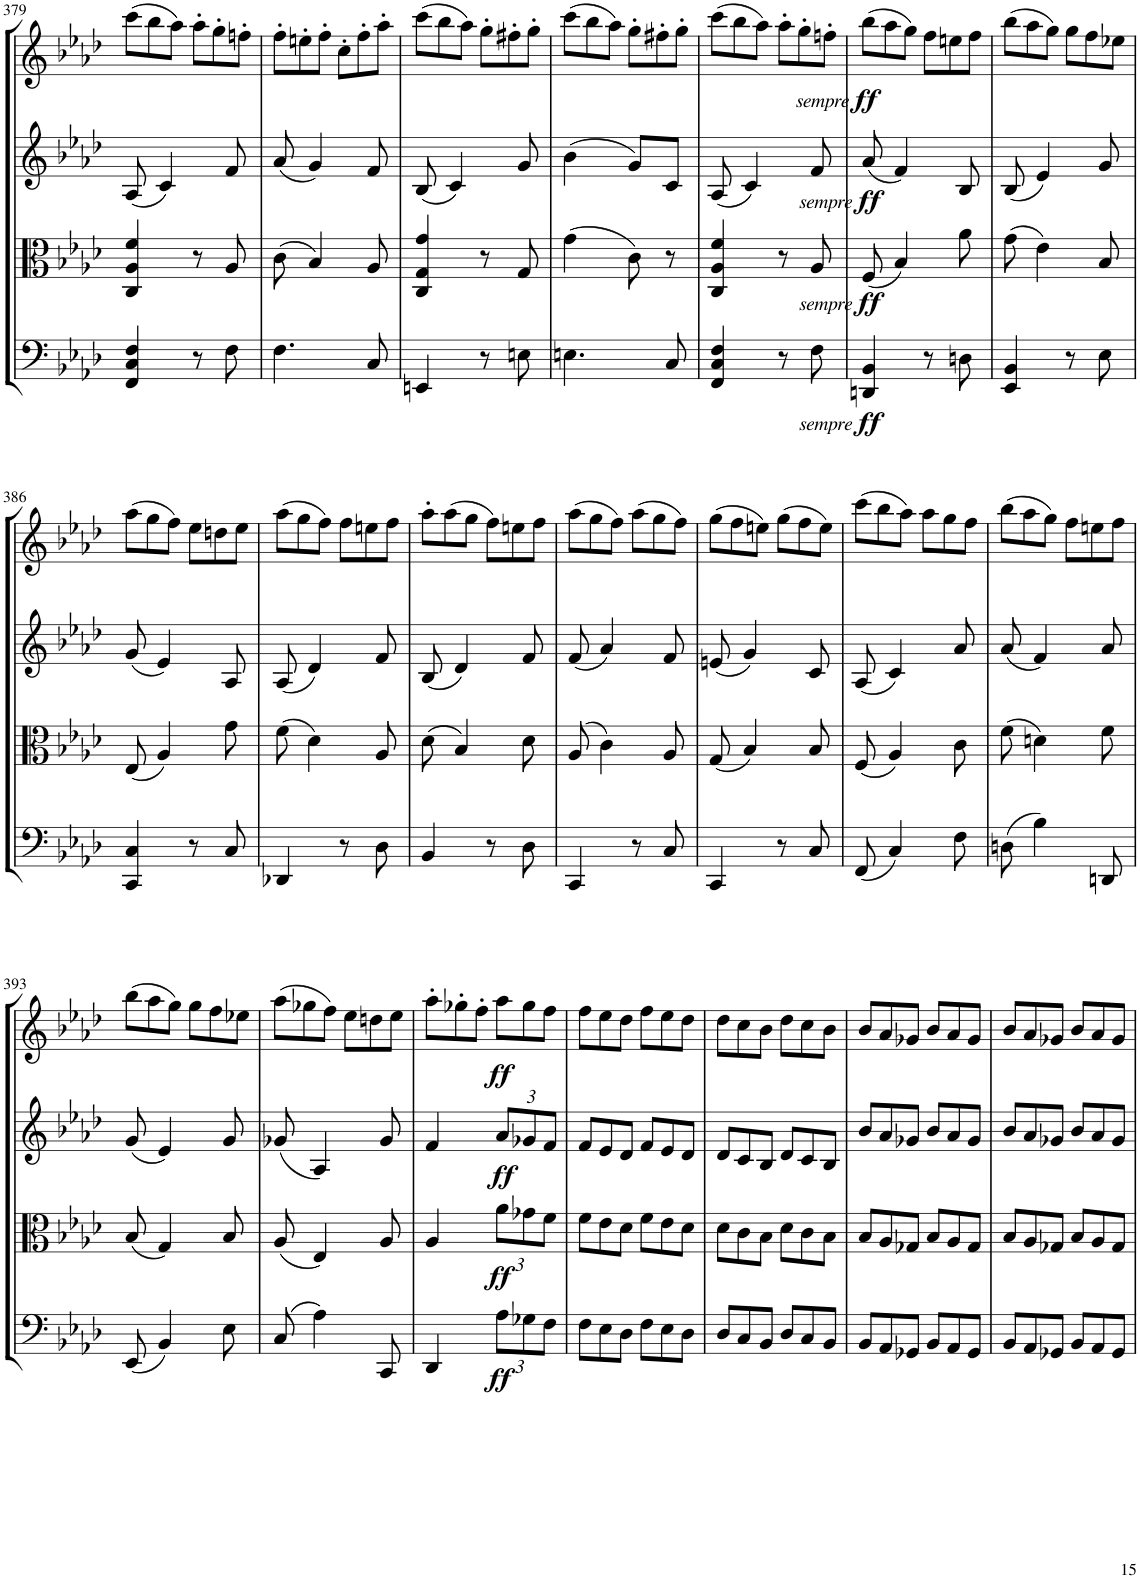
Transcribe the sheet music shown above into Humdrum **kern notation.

**kern	**dynam	**kern	**dynam	**kern	**dynam	**kern	**dynam
*part4	*part4	*part3	*part3	*part2	*part2	*part1	*part1
*staff4	*staff4	*staff3	*staff3	*staff2	*staff2	*staff1	*staff1
*I"Violoncello	*	*I"Viola	*	*I"Violino II	*	*I"Violino I	*
*I'Vc	*	*I'Vla	*	*I'Vln	*	*I'Vln	*
!!LO:PB:g=z
*clefF4	*	*clefC3	*	*clefG2	*	*clefG2	*
*k[b-e-a-d-]	*	*k[b-e-a-d-]	*	*k[b-e-a-d-]	*	*k[b-e-a-d-]	*
*M2/4	*	*M2/4	*	*M2/4	*	*M2/4	*
*	*	*	*	*	*	*Xtuplet	*
=379	=379	=379	=379	=379	=379	=379	=379
4FF/ 4C/ 4F/	.	4C/ 4A-/ 4f/	.	(8A-/	.	(12ccc\L	.
.	.	.	.	.	.	12bb-\	.
.	.	.	.	4c/)	.	.	.
.	.	.	.	.	.	12aa-\J)	.
8r	.	8r	.	.	.	12aa-'\L	.
.	.	.	.	.	.	12gg'\	.
8F\	.	8A-/	.	8f/	.	.	.
.	.	.	.	.	.	12ffn'\J	.
=380	=380	=380	=380	=380	=380	=380	=380
4.F\	.	(8c\	.	(8a-/	.	12ff'\L	.
.	.	.	.	.	.	12een'\	.
.	.	4B-/)	.	4g/)	.	.	.
.	.	.	.	.	.	12ff'\J	.
.	.	.	.	.	.	12cc'\L	.
.	.	.	.	.	.	12ff'\	.
8C/	.	8A-/	.	8f/	.	.	.
.	.	.	.	.	.	12aa-'\J	.
=381	=381	=381	=381	=381	=381	=381	=381
4EEn/	.	4C/ 4G/ 4g/	.	(8B-/	.	(12ccc\L	.
.	.	.	.	.	.	12bb-\	.
.	.	.	.	4c/)	.	.	.
.	.	.	.	.	.	12aa-\J)	.
8r	.	8r	.	.	.	12gg'\L	.
.	.	.	.	.	.	12ff#X'\	.
8En\	.	8G/	.	8g/	.	.	.
.	.	.	.	.	.	12gg'\J	.
=382	=382	=382	=382	=382	=382	=382	=382
4.En\	.	(4g\	.	(4b-\	.	(12ccc\L	.
.	.	.	.	.	.	12bb-\	.
.	.	.	.	.	.	12aa-\J)	.
.	.	8c\)	.	8g/L)	.	12gg'\L	.
.	.	.	.	.	.	12ff#X'\	.
8C/	.	8r	.	8c/J	.	.	.
.	.	.	.	.	.	12gg'\J	.
=383	=383	=383	=383	=383	=383	=383	=383
4FF/ 4C/ 4F/	.	4C/ 4A-/ 4f/	.	(8A-/	.	(12ccc\L	.
.	.	.	.	.	.	12bb-\	.
.	.	.	.	4c/)	.	.	.
.	.	.	.	.	.	12aa-\J)	.
8r	.	8r	.	.	.	12aa-'\L	.
.	.	.	.	.	.	12gg'\	.
8F\	.	8A-/	.	8f/	.	.	.
.	.	.	.	.	.	12ffn'\J	.
=384	=384	=384	=384	=384	=384	=384	=384
!	!LO:DY:b	!	!	!	!	!	!
!	!LO:DY:n=1:b	!	!LO:DY:b	!	!	!	!
!	!	!	!LO:DY:n=1:b	!	!LO:DY:b	!	!
!	!	!	!	!	!LO:DY:n=1:b	!	!LO:DY:b
!	!	!	!	!	!	!	!LO:DY:n=1:b
4DDn/ 4BB-/	other-dynamics ff	(8F/	other-dynamics ff	(8a-/	other-dynamics ff	(12bb-\L	other-dynamics ff
.	.	.	.	.	.	12aa-\	.
.	.	4B-/)	.	4f/)	.	.	.
.	.	.	.	.	.	12gg\J)	.
8r	.	.	.	.	.	12ff\L	.
.	.	.	.	.	.	12een\	.
8Dn\	.	8a-\	.	8B-/	.	.	.
.	.	.	.	.	.	12ff\J	.
=385	=385	=385	=385	=385	=385	=385	=385
4EE-/ 4BB-/	.	(8g\	.	(8B-/	.	(12bb-\L	.
.	.	.	.	.	.	12aa-\	.
.	.	4e-\)	.	4e-/)	.	.	.
.	.	.	.	.	.	12gg\J)	.
8r	.	.	.	.	.	12gg\L	.
.	.	.	.	.	.	12ff\	.
8E-\	.	8B-/	.	8g/	.	.	.
.	.	.	.	.	.	12ee-X\J	.
!!LO:LB:g=z
=386	=386	=386	=386	=386	=386	=386	=386
4CC/ 4C/	.	(8E-/	.	(8g/	.	(12aa-\L	.
.	.	.	.	.	.	12gg\	.
.	.	4A-/)	.	4e-/)	.	.	.
.	.	.	.	.	.	12ff\J)	.
8r	.	.	.	.	.	12ee-\L	.
.	.	.	.	.	.	12ddn\	.
8C/	.	8g\	.	8A-/	.	.	.
.	.	.	.	.	.	12ee-\J	.
=387	=387	=387	=387	=387	=387	=387	=387
4DD-X/	.	(8f\	.	(8A-/	.	(12aa-\L	.
.	.	.	.	.	.	12gg\	.
.	.	4d-\)	.	4d-/)	.	.	.
.	.	.	.	.	.	12ff\J)	.
8r	.	.	.	.	.	12ff\L	.
.	.	.	.	.	.	12een\	.
8D-\	.	8A-/	.	8f/	.	.	.
.	.	.	.	.	.	12ff\J	.
=388	=388	=388	=388	=388	=388	=388	=388
4BB-/	.	(8d-\	.	(8B-/	.	12aa-'\L	.
.	.	.	.	.	.	(12aa-\	.
.	.	4B-/)	.	4d-/)	.	.	.
.	.	.	.	.	.	12gg\J	.
8r	.	.	.	.	.	12ff\L)	.
.	.	.	.	.	.	12een\	.
8D-\	.	8d-\	.	8f/	.	.	.
.	.	.	.	.	.	12ff\J	.
=389	=389	=389	=389	=389	=389	=389	=389
4CC/	.	(8A-/	.	(8f/	.	(12aa-\L	.
.	.	.	.	.	.	12gg\	.
.	.	4c\)	.	4a-/)	.	.	.
.	.	.	.	.	.	12ff\J)	.
8r	.	.	.	.	.	(12aa-\L	.
.	.	.	.	.	.	12gg\	.
8C/	.	8A-/	.	8f/	.	.	.
.	.	.	.	.	.	12ff\J)	.
=390	=390	=390	=390	=390	=390	=390	=390
4CC/	.	(8G/	.	(8en/	.	(12gg\L	.
.	.	.	.	.	.	12ff\	.
.	.	4B-/)	.	4g/)	.	.	.
.	.	.	.	.	.	12een\J)	.
8r	.	.	.	.	.	(12gg\L	.
.	.	.	.	.	.	12ff\	.
8C/	.	8B-/	.	8c/	.	.	.
.	.	.	.	.	.	12ee\J)	.
=391	=391	=391	=391	=391	=391	=391	=391
(8FF/	.	(8F/	.	(8A-/	.	(12ccc\L	.
.	.	.	.	.	.	12bb-\	.
4C/)	.	4A-/)	.	4c/)	.	.	.
.	.	.	.	.	.	12aa-\J)	.
.	.	.	.	.	.	12aa-\L	.
.	.	.	.	.	.	12gg\	.
8F\	.	8c\	.	8a-/	.	.	.
.	.	.	.	.	.	12ff\J	.
=392	=392	=392	=392	=392	=392	=392	=392
(8Dn\	.	(8f\	.	(8a-/	.	(12bb-\L	.
.	.	.	.	.	.	12aa-\	.
4B-\)	.	4dn\)	.	4f/)	.	.	.
.	.	.	.	.	.	12gg\J)	.
.	.	.	.	.	.	12ff\L	.
.	.	.	.	.	.	12een\	.
8DDn/	.	8f\	.	8a-/	.	.	.
.	.	.	.	.	.	12ff\J	.
!!LO:LB:g=z
=393	=393	=393	=393	=393	=393	=393	=393
(8EE-/	.	(8B-/	.	(8g/	.	(12bb-\L	.
.	.	.	.	.	.	12aa-\	.
4BB-/)	.	4G/)	.	4e-/)	.	.	.
.	.	.	.	.	.	12gg\J)	.
.	.	.	.	.	.	12gg\L	.
.	.	.	.	.	.	12ff\	.
8E-\	.	8B-/	.	8g/	.	.	.
.	.	.	.	.	.	12ee-X\J	.
=394	=394	=394	=394	=394	=394	=394	=394
(8C/	.	(8A-/	.	(8g-X/	.	(12aa-\L	.
.	.	.	.	.	.	12gg-X\	.
4A-\)	.	4E-/)	.	4A-/)	.	.	.
.	.	.	.	.	.	12ff\J)	.
.	.	.	.	.	.	12ee-\L	.
.	.	.	.	.	.	12ddn\	.
8CC/	.	8A-/	.	8g-/	.	.	.
.	.	.	.	.	.	12ee-\J	.
=395	=395	=395	=395	=395	=395	=395	=395
4DD-/	.	4A-/	.	4f/	.	12aa-'\L	.
.	.	.	.	.	.	12gg-X'\	.
.	.	.	.	.	.	12ff'\J	.
*Xbrackettup	*	*Xbrackettup	*	*Xbrackettup	*	*	*
!	!LO:DY:b	!	!LO:DY:b	!	!LO:DY:b	!	!LO:DY:b
12A-\L	ff	12a-\L	ff	12a-/L	ff	12aa-\L	ff
12G-X\	.	12g-X\	.	12g-X/	.	12gg-\	.
12F\J	.	12f\J	.	12f/J	.	12ff\J	.
=396	=396	=396	=396	=396	=396	=396	=396
*Xtuplet	*	*Xtuplet	*	*Xtuplet	*	*	*
12F\L	.	12f\L	.	12f/L	.	12ff\L	.
12E-\	.	12e-\	.	12e-/	.	12ee-\	.
12D-\J	.	12d-\J	.	12d-/J	.	12dd-\J	.
12F\L	.	12f\L	.	12f/L	.	12ff\L	.
12E-\	.	12e-\	.	12e-/	.	12ee-\	.
12D-\J	.	12d-\J	.	12d-/J	.	12dd-\J	.
=397	=397	=397	=397	=397	=397	=397	=397
12D-/L	.	12d-\L	.	12d-/L	.	12dd-\L	.
12C/	.	12c\	.	12c/	.	12cc\	.
12BB-/J	.	12B-\J	.	12B-/J	.	12b-\J	.
12D-/L	.	12d-\L	.	12d-/L	.	12dd-\L	.
12C/	.	12c\	.	12c/	.	12cc\	.
12BB-/J	.	12B-\J	.	12B-/J	.	12b-\J	.
=398	=398	=398	=398	=398	=398	=398	=398
12BB-/L	.	12B-/L	.	12b-/L	.	12b-/L	.
12AA-/	.	12A-/	.	12a-/	.	12a-/	.
12GG-X/J	.	12G-X/J	.	12g-X/J	.	12g-X/J	.
12BB-/L	.	12B-/L	.	12b-/L	.	12b-/L	.
12AA-/	.	12A-/	.	12a-/	.	12a-/	.
12GG-/J	.	12G-/J	.	12g-/J	.	12g-/J	.
=399	=399	=399	=399	=399	=399	=399	=399
12BB-/L	.	12B-/L	.	12b-/L	.	12b-/L	.
12AA-/	.	12A-/	.	12a-/	.	12a-/	.
12GG-X/J	.	12G-X/J	.	12g-X/J	.	12g-X/J	.
12BB-/L	.	12B-/L	.	12b-/L	.	12b-/L	.
12AA-/	.	12A-/	.	12a-/	.	12a-/	.
12GG-/J	.	12G-/J	.	12g-/J	.	12g-/J	.
=	=	=	=	=	=	=	=
*-	*-	*-	*-	*-	*-	*-	*-
